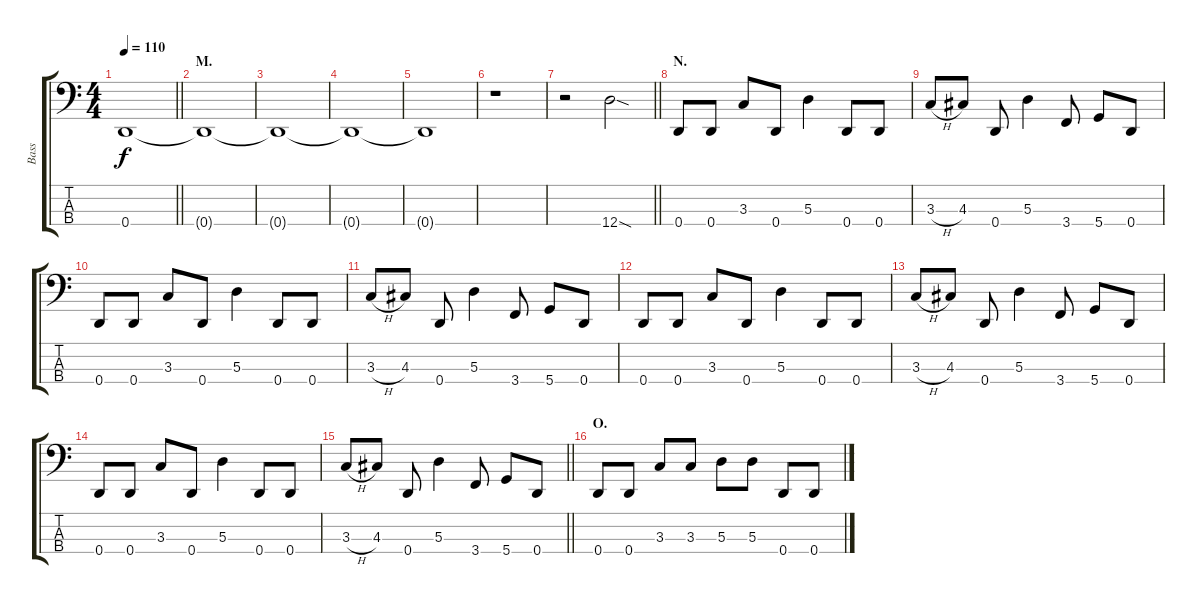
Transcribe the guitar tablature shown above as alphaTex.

\track ("Bass" "Bass") {instrument electricbasspick}
\staff {score tabs}
\tuning (G2 D2 A1 D1) {hide}
\ts (4 4)
\tempo 110
\clef f4
\barLineRight lightlight
\ks c
0.4{t}.1{dy f} |
\section ("" "M.")
0.4{t}.1{volume 0} |
0.4{t}.1 |
0.4{t}.1 |
0.4{t}.1 |
r.1 |
\barLineRight lightlight
r.2 12.4{sod}.2{volume 13} |
\section ("" "N.")
0.4.8 0.4.8 3.3.8 0.4.8 5.3.4 0.4.8 0.4.8 |
3.3{h}.8 4.3.8 0.4.8 5.3.4 3.4.8 5.4.8 0.4.8 |
0.4.8 0.4.8 3.3.8 0.4.8 5.3.4 0.4.8 0.4.8 |
3.3{h}.8 4.3.8 0.4.8 5.3.4 3.4.8 5.4.8 0.4.8 |
0.4.8 0.4.8 3.3.8 0.4.8 5.3.4 0.4.8 0.4.8 |
3.3{h}.8 4.3.8 0.4.8 5.3.4 3.4.8 5.4.8 0.4.8 |
0.4.8 0.4.8 3.3.8 0.4.8 5.3.4 0.4.8 0.4.8 |
\barLineRight lightlight
3.3{h}.8 4.3.8 0.4.8 5.3.4 3.4.8 5.4.8 0.4.8 |
\section ("" "O.")
0.4.8 0.4.8 3.3.8 3.3.8 5.3.8 5.3.8 0.4.8 0.4.8
